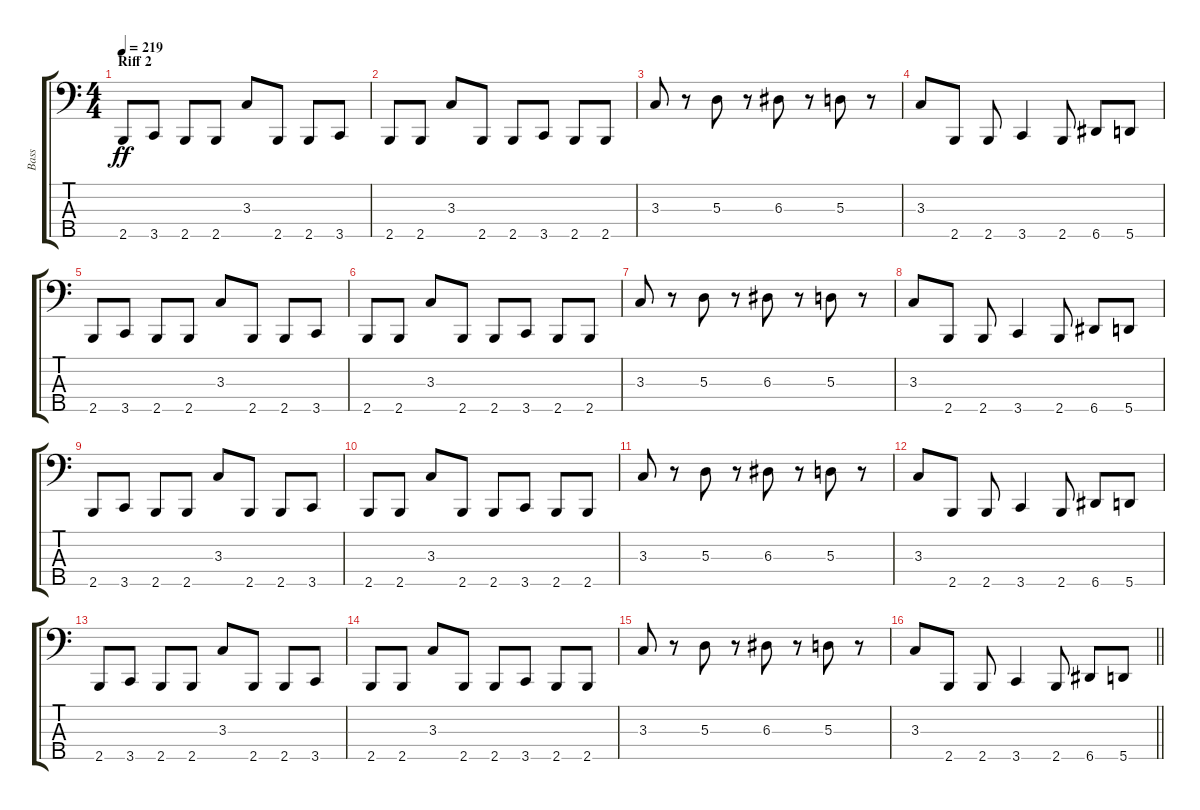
\track ("Bass" "Bass") {instrument electricbasspick}
\staff {score tabs}
\tuning (G2 D2 A1 E1 A0) {hide}
\ts (4 4)
\section ("" "Riff 2")
\tempo 219
\clef f4
\ks c
2.5.8{dy ff} 3.5.8 2.5.8 2.5.8 3.3.8 2.5.8 2.5.8 3.5.8 |
2.5.8 2.5.8 3.3.8 2.5.8 2.5.8 3.5.8 2.5.8 2.5.8 |
3.3.8 r.8 5.3.8 r.8 6.3.8 r.8 5.3.8 r.8 |
3.3.8 2.5.8 2.5.8 3.5.4 2.5.8 6.5.8 5.5.8 |
2.5.8 3.5.8 2.5.8 2.5.8 3.3.8 2.5.8 2.5.8 3.5.8 |
2.5.8 2.5.8 3.3.8 2.5.8 2.5.8 3.5.8 2.5.8 2.5.8 |
3.3.8 r.8 5.3.8 r.8 6.3.8 r.8 5.3.8 r.8 |
3.3.8 2.5.8 2.5.8 3.5.4 2.5.8 6.5.8 5.5.8 |
2.5.8 3.5.8 2.5.8 2.5.8 3.3.8 2.5.8 2.5.8 3.5.8 |
2.5.8 2.5.8 3.3.8 2.5.8 2.5.8 3.5.8 2.5.8 2.5.8 |
3.3.8 r.8 5.3.8 r.8 6.3.8 r.8 5.3.8 r.8 |
3.3.8 2.5.8 2.5.8 3.5.4 2.5.8 6.5.8 5.5.8 |
2.5.8 3.5.8 2.5.8 2.5.8 3.3.8 2.5.8 2.5.8 3.5.8 |
2.5.8 2.5.8 3.3.8 2.5.8 2.5.8 3.5.8 2.5.8 2.5.8 |
3.3.8 r.8 5.3.8 r.8 6.3.8 r.8 5.3.8 r.8 |
\barLineRight lightlight
3.3.8 2.5.8 2.5.8 3.5.4 2.5.8 6.5.8 5.5.8
